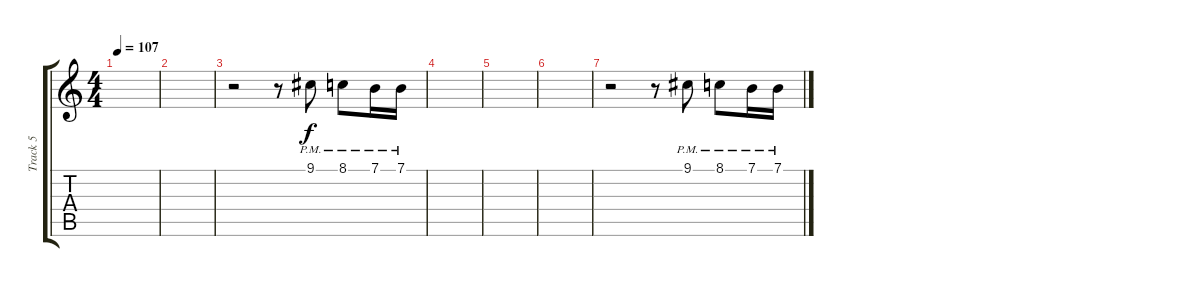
\track ("Track 5" "Track 5") {instrument trombone}
\staff {score tabs}
\tuning (E4 B3 G3 D3 A2 E2) {hide}
\ts (4 4)
\tempo 107
\clef g2
\ks c
|
|
r.2 r.8 9.1{pm}.8 8.1{pm}.8 7.1{pm}.16 7.1{pm}.16 |
|
|
|
r.2 r.8 9.1{pm}.8 8.1{pm}.8 7.1{pm}.16 7.1{pm}.16
